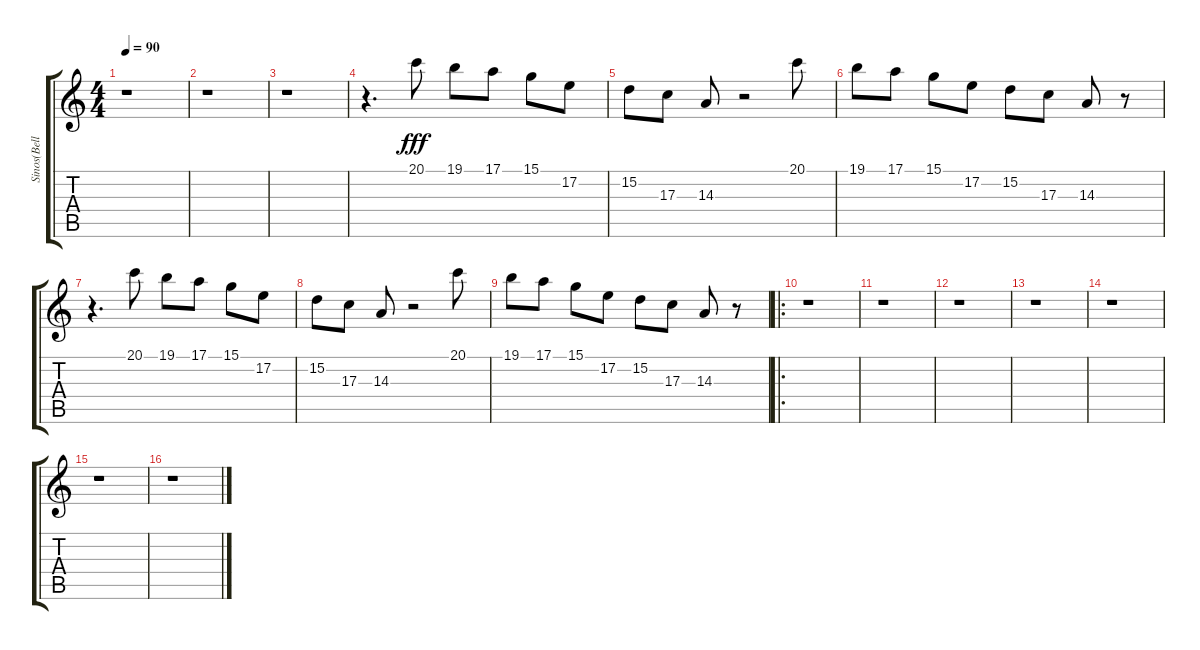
\track ("Sinos(Bells)-2" "Sinos(Bell") {instrument vibraphone}
\staff {score tabs}
\tuning (E4 B3 G3 D3 A2 E2) {hide}
\ts (4 4)
\tempo 90
\clef g2
\ks c
r.1{dy fff instrument vibraphone} |
r.1 |
r.1 |
r.4{d} 20.1.8 19.1.8 17.1.8 15.1.8 17.2.8 |
15.2.8 17.3.8 14.3.8 r.2 20.1.8 |
19.1.8 17.1.8 15.1.8 17.2.8 15.2.8 17.3.8 14.3.8 r.8 |
r.4{d} 20.1.8 19.1.8 17.1.8 15.1.8 17.2.8 |
15.2.8 17.3.8 14.3.8 r.2 20.1.8 |
19.1.8 17.1.8 15.1.8 17.2.8 15.2.8 17.3.8 14.3.8 r.8 |
\ro
r.1 |
r.1 |
r.1 |
r.1 |
r.1 |
r.1 |
r.1
